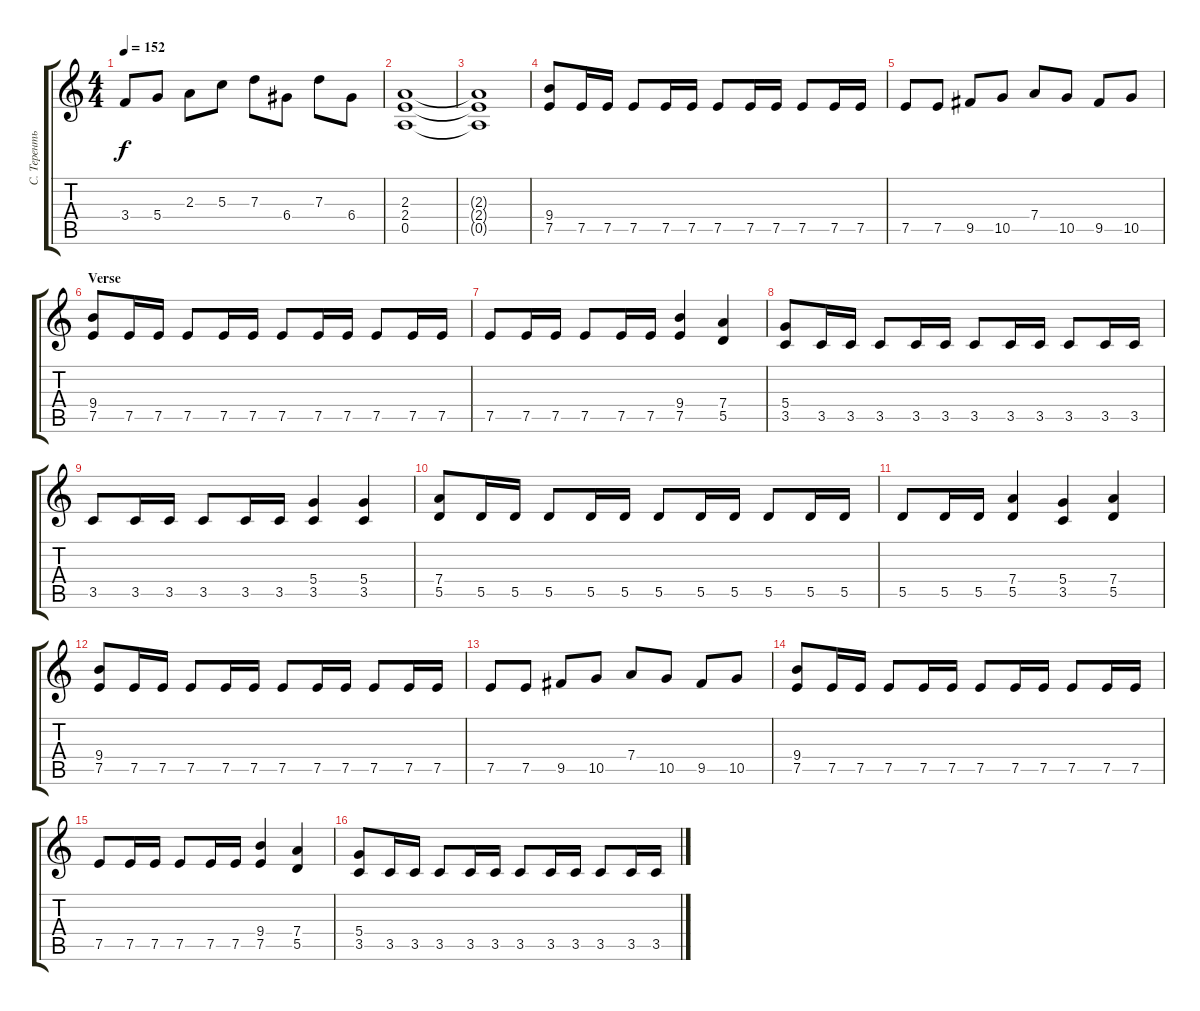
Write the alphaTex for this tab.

\track ("С. Терентьев" "С. Теренть") {instrument distortionguitar}
\staff {score tabs}
\tuning (E4 B3 G3 D3 A2 E2) {hide}
\ts (4 4)
\tempo 152
\clef g2
\ks c
3.4.8{dy f} 5.4.8 2.3.8 5.3.8 7.3.8 6.4.8 7.3.8 6.4.8 |
(2.3 2.4 0.5).1 |
(2.3{t} 2.4{t} 0.5{t}).1 |
(9.4 7.5).8 7.5.16 7.5.16 7.5.8 7.5.16 7.5.16 7.5.8 7.5.16 7.5.16 7.5.8 7.5.16 7.5.16 |
7.5.8 7.5.8 9.5.8 10.5.8 7.4.8 10.5.8 9.5.8 10.5.8 |
\section ("" "Verse")
(9.4 7.5).8 7.5.16 7.5.16 7.5.8 7.5.16 7.5.16 7.5.8 7.5.16 7.5.16 7.5.8 7.5.16 7.5.16 |
7.5.8 7.5.16 7.5.16 7.5.8 7.5.16 7.5.16 (9.4 7.5).4 (7.4 5.5).4 |
(5.4 3.5).8 3.5.16 3.5.16 3.5.8 3.5.16 3.5.16 3.5.8 3.5.16 3.5.16 3.5.8 3.5.16 3.5.16 |
3.5.8 3.5.16 3.5.16 3.5.8 3.5.16 3.5.16 (5.4 3.5).4 (5.4 3.5).4 |
(7.4 5.5).8 5.5.16 5.5.16 5.5.8 5.5.16 5.5.16 5.5.8 5.5.16 5.5.16 5.5.8 5.5.16 5.5.16 |
5.5.8 5.5.16 5.5.16 (7.4 5.5).4 (5.4 3.5).4 (7.4 5.5).4 |
(9.4 7.5).8 7.5.16 7.5.16 7.5.8 7.5.16 7.5.16 7.5.8 7.5.16 7.5.16 7.5.8 7.5.16 7.5.16 |
7.5.8 7.5.8 9.5.8 10.5.8 7.4.8 10.5.8 9.5.8 10.5.8 |
(9.4 7.5).8 7.5.16 7.5.16 7.5.8 7.5.16 7.5.16 7.5.8 7.5.16 7.5.16 7.5.8 7.5.16 7.5.16 |
7.5.8 7.5.16 7.5.16 7.5.8 7.5.16 7.5.16 (9.4 7.5).4 (7.4 5.5).4 |
(5.4 3.5).8 3.5.16 3.5.16 3.5.8 3.5.16 3.5.16 3.5.8 3.5.16 3.5.16 3.5.8 3.5.16 3.5.16
